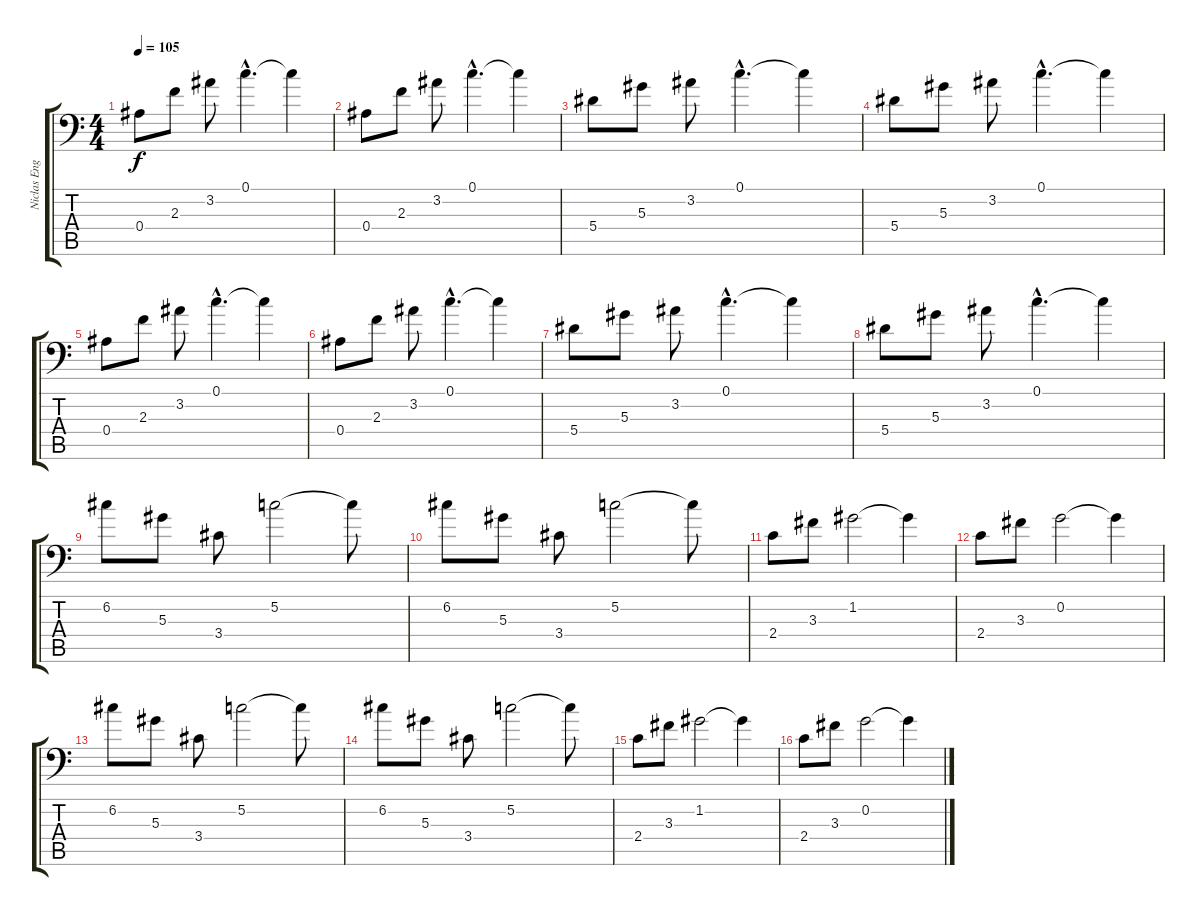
\track ("Niclas Engelin" "Niclas Eng") {instrument distortionguitar}
\staff {score tabs}
\tuning (C4 G3 Eb3 Bb2 F2 Bb1) {hide}
\ts (4 4)
\tempo 105
\clef f4
\ks c
0.4.8{dy f volume 16 instrument electricguitarclean} 2.3.8 3.2.8 0.1{hac}.4{d} 0.1{t}.4 |
0.4.8 2.3.8 3.2.8 0.1{hac}.4{d} 0.1{t}.4 |
5.4.8 5.3.8 3.2.8 0.1{hac}.4{d} 0.1{t}.4 |
5.4.8 5.3.8 3.2.8 0.1{hac}.4{d} 0.1{t}.4 |
0.4.8 2.3.8 3.2.8 0.1{hac}.4{d} 0.1{t}.4 |
0.4.8 2.3.8 3.2.8 0.1{hac}.4{d} 0.1{t}.4 |
5.4.8 5.3.8 3.2.8 0.1{hac}.4{d} 0.1{t}.4 |
5.4.8 5.3.8 3.2.8 0.1{hac}.4{d} 0.1{t}.4 |
6.2.8 5.3.8 3.4.8 5.2.2 5.2{t}.8 |
6.2.8 5.3.8 3.4.8 5.2.2 5.2{t}.8 |
2.4.8 3.3.8 1.2.2 1.2{t}.4 |
2.4.8 3.3.8 0.2.2 0.2{t}.4 |
6.2.8 5.3.8 3.4.8 5.2.2 5.2{t}.8 |
6.2.8 5.3.8 3.4.8 5.2.2 5.2{t}.8 |
2.4.8 3.3.8 1.2.2 1.2{t}.4 |
2.4.8 3.3.8 0.2.2 0.2{t}.4
